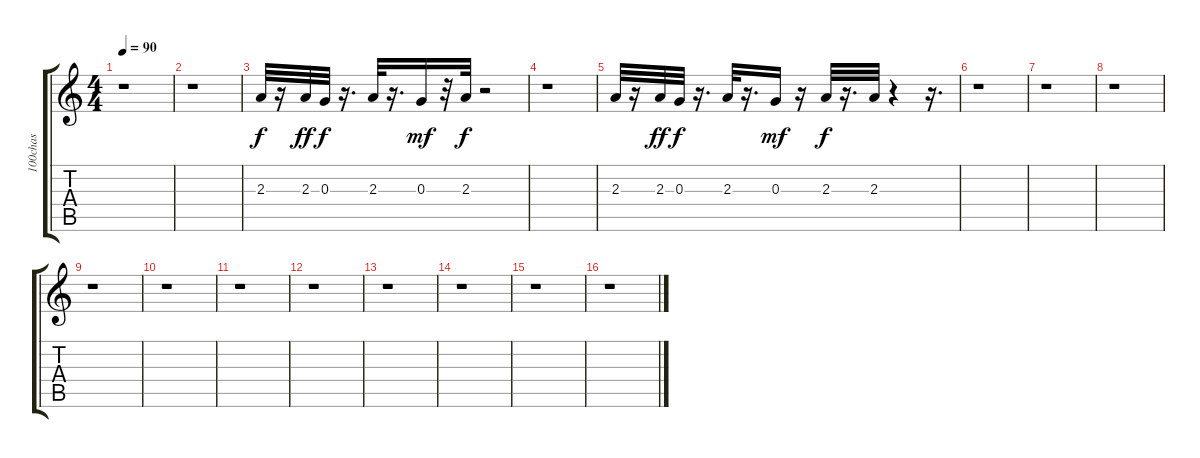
\track ("100chas" "100chas") {instrument electricguitarmuted}
\staff {score tabs}
\tuning (E4 B3 G3 D3 A2 E2) {hide}
\ts (4 4)
\tempo 90
\clef g2
\ks c
r.1{dy f instrument electricguitarmuted} |
r.1 |
2.3.32 r.16 2.3.32{dy ff} 0.3.32{dy f} r.16{d} 2.3.32 r.16{d} 0.3.16{dy mf} r.32 2.3.32{dy f} r.2 |
r.1 |
2.3.32 r.16 2.3.32{dy ff} 0.3.32{dy f} r.16{d} 2.3.32 r.16{d} 0.3.16{dy mf} r.16 2.3.32{dy f} r.16{d} 2.3.32 r.4 r.16{d} |
r.1 |
r.1 |
r.1 |
r.1 |
r.1 |
r.1 |
r.1 |
r.1 |
r.1 |
r.1 |
r.1
